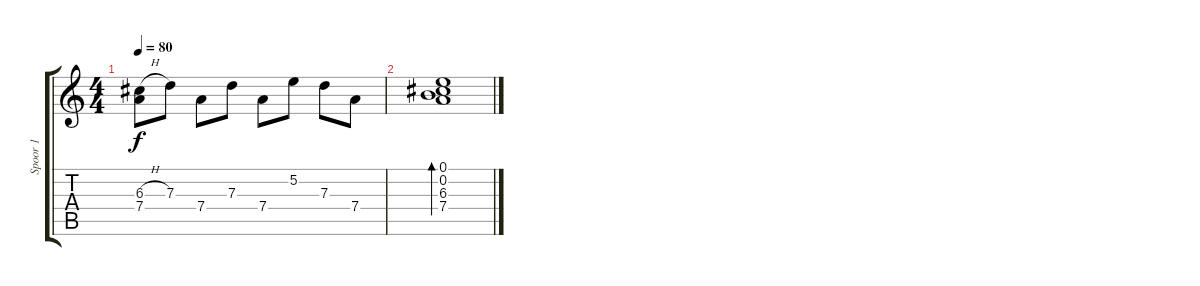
\track ("Spoor 1" "Spoor 1") {instrument acousticguitarsteel}
\staff {score tabs}
\tuning (E4 B3 G3 D3 A2 E2) {hide}
\ts (4 4)
\tempo 80
\clef g2
\ks c
(6.3{h} 7.4).8{dy f} 7.3.8 7.4.8 7.3.8 7.4.8 5.2.8 7.3.8 7.4.8 |
(0.1 0.2 6.3 7.4).1{bd 60}
